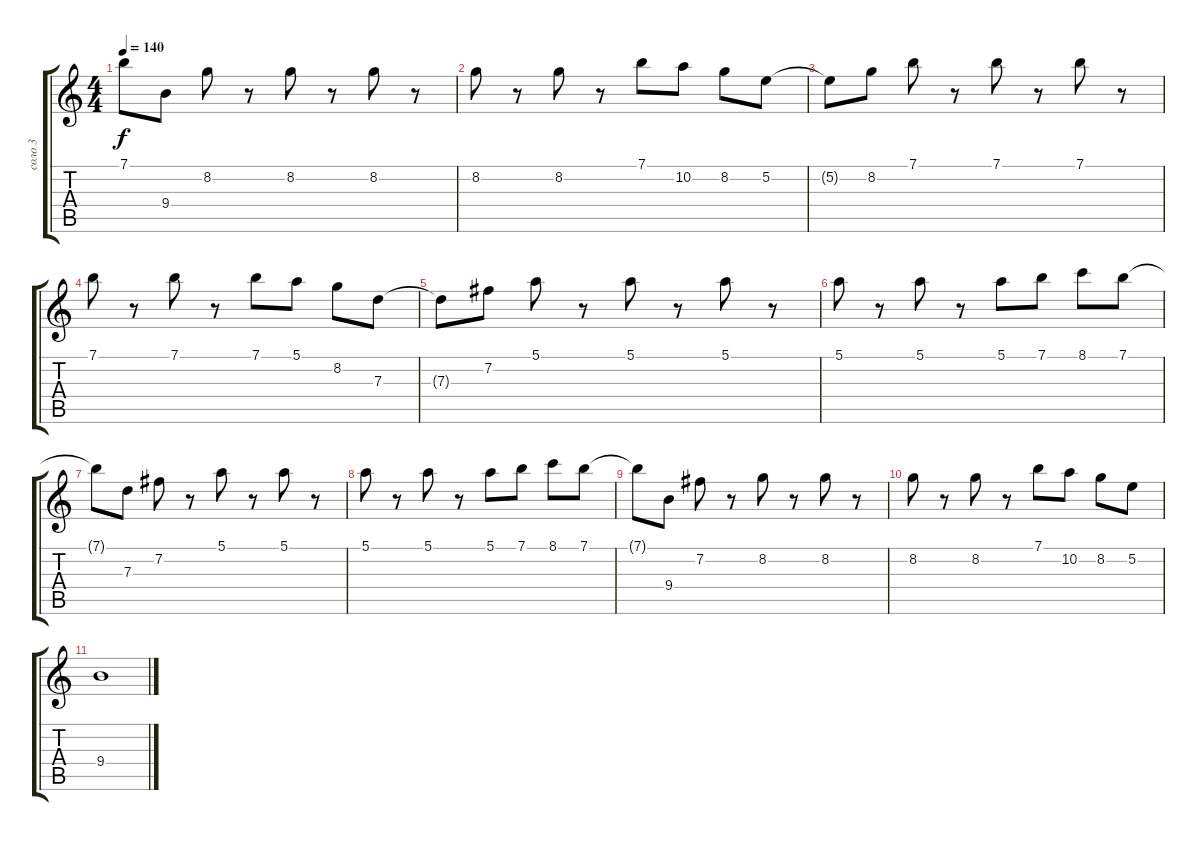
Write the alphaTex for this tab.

\track ("соло 3" "соло 3") {instrument overdrivenguitar}
\staff {score tabs}
\tuning (E4 B3 G3 D3 A2 E2) {hide}
\ts (4 4)
\tempo 140
\clef g2
\ks c
7.1{t}.8{dy f} 9.4.8 8.2.8 r.8 8.2.8 r.8 8.2.8 r.8 |
8.2.8 r.8 8.2.8 r.8 7.1.8 10.2.8 8.2.8 5.2.8 |
5.2{t}.8 8.2.8 7.1.8 r.8 7.1.8 r.8 7.1.8 r.8 |
7.1.8 r.8 7.1.8 r.8 7.1.8 5.1.8 8.2.8 7.3.8 |
7.3{t}.8 7.2.8 5.1.8 r.8 5.1.8 r.8 5.1.8 r.8 |
5.1.8 r.8 5.1.8 r.8 5.1.8 7.1.8 8.1.8 7.1.8 |
7.1{t}.8 7.3.8 7.2.8 r.8 5.1.8 r.8 5.1.8 r.8 |
5.1.8 r.8 5.1.8 r.8 5.1.8 7.1.8 8.1.8 7.1.8 |
7.1{t}.8 9.4.8 7.2.8 r.8 8.2.8 r.8 8.2.8 r.8 |
8.2.8 r.8 8.2.8 r.8 7.1.8 10.2.8 8.2.8 5.2.8 |
9.4.1
